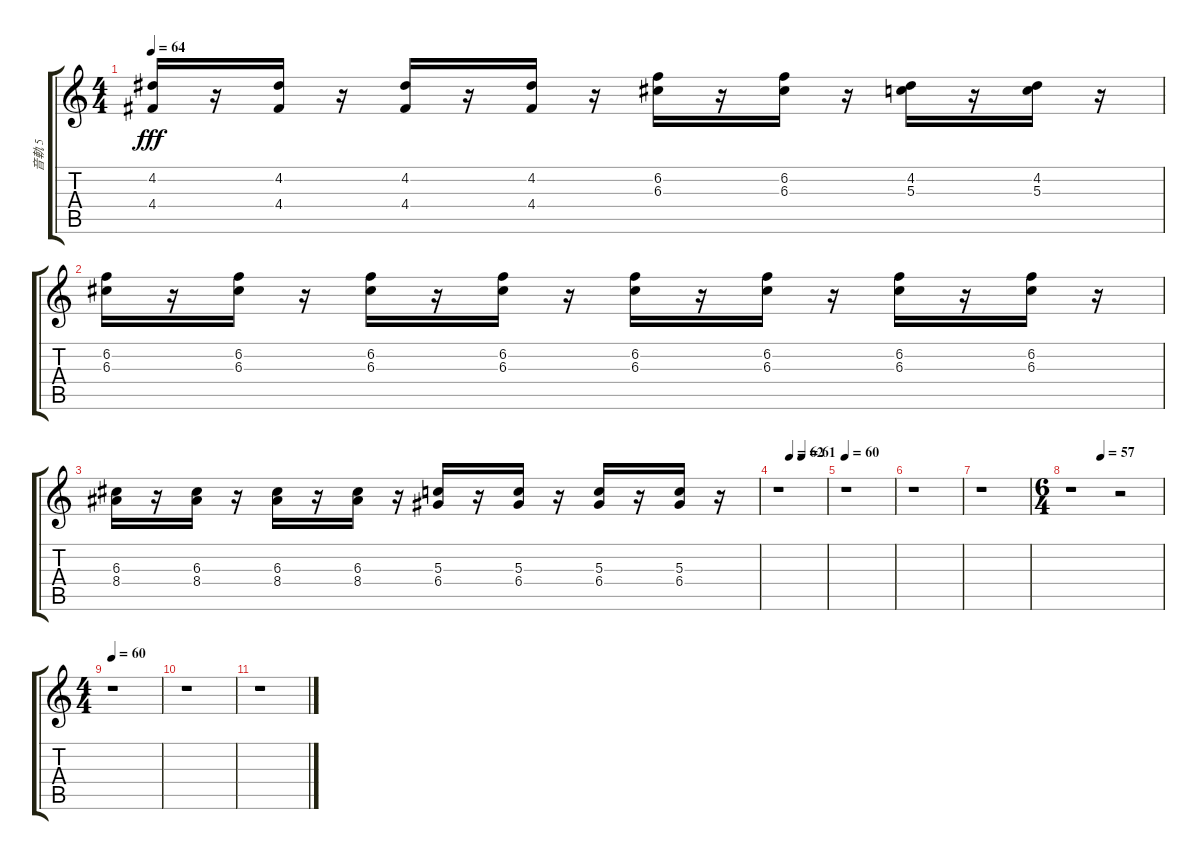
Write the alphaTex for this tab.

\track ("音軌 5" "音軌 5") {instrument electricguitarjazz}
\staff {score tabs}
\tuning (E4 B3 G3 D3 A2 E2) {hide}
\ts (4 4)
\tempo 64
\clef g2
\ks c
(4.2 4.4).16{dy fff} r.16 (4.2 4.4).16 r.16 (4.2 4.4).16 r.16 (4.2 4.4).16 r.16 (6.2 6.3).16 r.16 (6.2 6.3).16 r.16 (4.2 5.3).16 r.16 (4.2 5.3).16 r.16 |
(6.2 6.3).16 r.16 (6.2 6.3).16 r.16 (6.2 6.3).16 r.16 (6.2 6.3).16 r.16 (6.2 6.3).16 r.16 (6.2 6.3).16 r.16 (6.2 6.3).16 r.16 (6.2 6.3).16 r.16 |
(6.3 8.4).16 r.16 (6.3 8.4).16 r.16 (6.3 8.4).16 r.16 (6.3 8.4).16 r.16 (5.3 6.4).16 r.16 (5.3 6.4).16 r.16 (5.3 6.4).16 r.16 (5.3 6.4).16 r.16 |
\tempo (62 0.25)
\tempo (61 0.5)
r.1 |
\tempo 60
r.1 |
r.1 |
r.1 |
\ts (6 4)
\tempo (57 0.3333333333333333)
r.1 r.2 |
\ts (4 4)
\tempo 60
r.1 |
r.1 |
r.1
